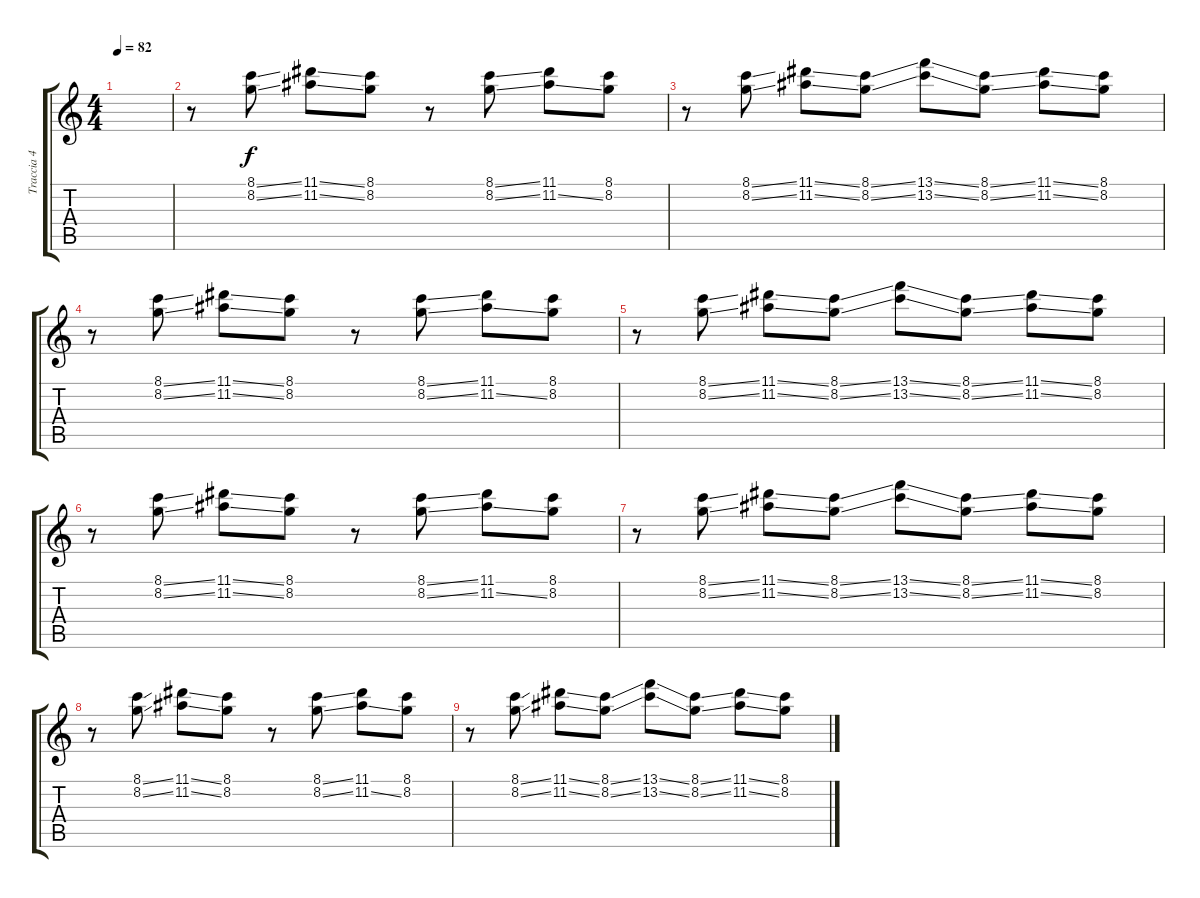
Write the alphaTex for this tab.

\track ("Traccia 4" "Traccia 4") {instrument overdrivenguitar}
\staff {score tabs}
\tuning (E4 B3 G3 D3 A2 E2) {hide}
\ts (4 4)
\tempo 82
\clef g2
\ks c
|
r.8 (8.1{ss} 8.2{ss}).8 (11.1{ss} 11.2{ss}).8 (8.1 8.2).8 r.8 (8.1{ss} 8.2{ss}).8 (11.1 11.2{ss}).8 (8.1 8.2).8 |
r.8 (8.1{ss} 8.2{ss}).8 (11.1{ss} 11.2{ss}).8 (8.1{ss} 8.2{ss}).8 (13.1{ss} 13.2{ss}).8 (8.1{ss} 8.2{ss}).8 (11.1{ss} 11.2{ss}).8 (8.1 8.2).8 |
r.8 (8.1{ss} 8.2{ss}).8 (11.1{ss} 11.2{ss}).8 (8.1 8.2).8 r.8 (8.1{ss} 8.2{ss}).8 (11.1 11.2{ss}).8 (8.1 8.2).8 |
r.8 (8.1{ss} 8.2{ss}).8 (11.1{ss} 11.2{ss}).8 (8.1{ss} 8.2{ss}).8 (13.1{ss} 13.2{ss}).8 (8.1{ss} 8.2{ss}).8 (11.1{ss} 11.2{ss}).8 (8.1 8.2).8 |
r.8 (8.1{ss} 8.2{ss}).8 (11.1{ss} 11.2{ss}).8 (8.1 8.2).8 r.8 (8.1{ss} 8.2{ss}).8 (11.1 11.2{ss}).8 (8.1 8.2).8 |
r.8 (8.1{ss} 8.2{ss}).8 (11.1{ss} 11.2{ss}).8 (8.1{ss} 8.2{ss}).8 (13.1{ss} 13.2{ss}).8 (8.1{ss} 8.2{ss}).8 (11.1{ss} 11.2{ss}).8 (8.1 8.2).8 |
r.8 (8.1{ss} 8.2{ss}).8 (11.1{ss} 11.2{ss}).8 (8.1 8.2).8 r.8 (8.1{ss} 8.2{ss}).8 (11.1 11.2{ss}).8 (8.1 8.2).8 |
r.8 (8.1{ss} 8.2{ss}).8 (11.1{ss} 11.2{ss}).8 (8.1{ss} 8.2{ss}).8 (13.1{ss} 13.2{ss}).8 (8.1{ss} 8.2{ss}).8 (11.1{ss} 11.2{ss}).8 (8.1 8.2).8
